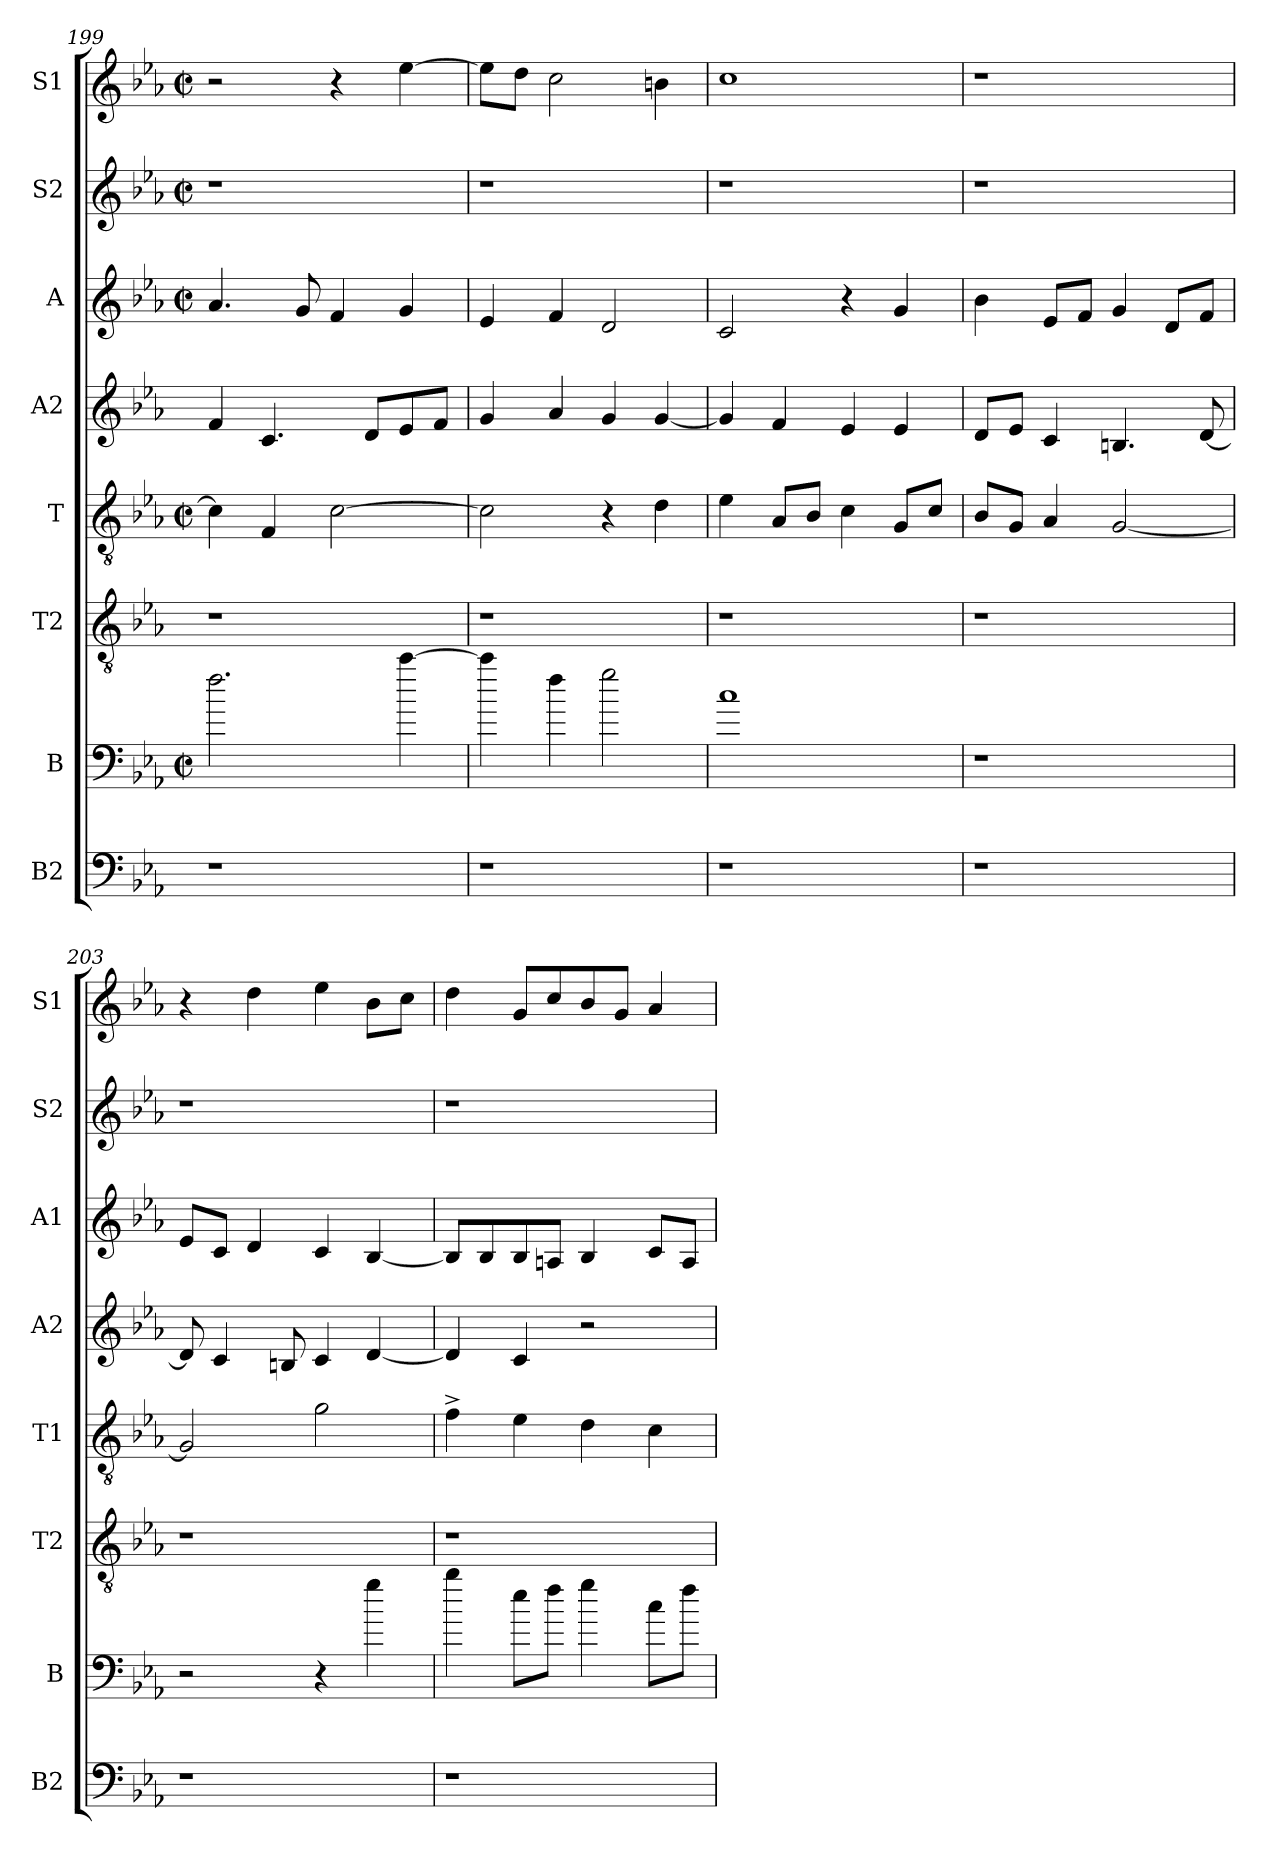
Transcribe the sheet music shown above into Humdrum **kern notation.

**kern	**kern	**kern	**kern	**kern	**kern	**kern	**kern
*part8	*part7	*part6	*part5	*part4	*part3	*part2	*part1
*staff8	*staff7	*staff6	*staff5	*staff4	*staff3	*staff2	*staff1
*I"B2	*I"B	*I"T2	*I"T	*I"A2	*I"A	*I"S2	*I"S1
*I'B2	*I'B	*I'T2	*I'T1	*I'A2	*I'A1	*I'S2	*I'S1
*clefF4	*clefF4	*clefGv2	*clefGv2	*clefG2	*clefG2	*clefG2	*clefG2
*k[b-e-a-]	*k[b-e-a-]	*k[b-e-a-]	*k[b-e-a-]	*k[b-e-a-]	*k[b-e-a-]	*k[b-e-a-]	*k[b-e-a-]
*E-:	*E-:	*E-:	*E-:	*E-:	*E-:	*E-:	*E-:
*	*M2/2	*	*M2/2	*	*M2/2	*M2/2	*M2/2
*	*met(c|)	*	*met(c|)	*	*met(c|)	*met(c|)	*met(c|)
=199	=199	=199	=199	=199	=199	=199	=199
1r	2.ff\	1r	4c\]	4f/	4.a-/	1r	2r
.	.	.	4F/	4.c/	.	.	.
.	.	.	.	.	8g/	.	.
.	.	.	[>2c\	.	4f/	.	4r
.	.	.	.	8d/L	.	.	.
.	[>4ccc\	.	.	8e-/	4g/	.	[>4ee-\
.	.	.	.	8f/J	.	.	.
=200	=200	=200	=200	=200	=200	=200	=200
1r	4ccc\]	1r	2c\]	4g/	4e-/	1r	8ee-\L]
.	.	.	.	.	.	.	8dd\J
.	4ff\	.	.	4a-/	4f/	.	2cc\
.	2gg\	.	4r	4g/	2d/	.	.
.	.	.	4d\	[<4g/	.	.	4bn\
!!LO:LB:g=z
=201	=201	=201	=201	=201	=201	=201	=201
1r	1cc	1r	4e-\	4g/]	2c/	1r	1cc
.	.	.	8A-/L	4f/	.	.	.
.	.	.	8B-/J	.	.	.	.
.	.	.	4c\	4e-/	4r	.	.
.	.	.	8G/L	4e-/	4g/	.	.
.	.	.	8c/J	.	.	.	.
=202	=202	=202	=202	=202	=202	=202	=202
1r	1r	1r	8B-/L	8d/L	4b-\	1r	1r
.	.	.	8G/J	8e-/J	.	.	.
.	.	.	4A-/	4c/	8e-/L	.	.
.	.	.	.	.	8f/J	.	.
.	.	.	[<2G/	4.Bn/	4g/	.	.
.	.	.	.	.	8d/L	.	.
.	.	.	.	[<8d/	8f/J	.	.
=203	=203	=203	=203	=203	=203	=203	=203
1r	2r	1r	2G/]	8d/]	8e-/L	1r	4r
.	.	.	.	4c/	8c/J	.	.
.	.	.	.	.	4d/	.	4dd\
.	.	.	.	8Bn/	.	.	.
.	4r	.	2g\	4c/	4c/	.	4ee-\
.	4gg\	.	.	[<4d/	[<4B-/	.	8b-\L
.	.	.	.	.	.	.	8cc\J
=204	=204	=204	=204	=204	=204	=204	=204
1r	4bb-\	1r	4f^>\	4d/]	8B-/L]	1r	4dd\
.	.	.	.	.	8B-/	.	.
.	8ee-\L	.	4e-\	4c/	8B-/	.	8g/L
.	8ff\J	.	.	.	8An/J	.	8cc/
.	4gg\	.	4d\	2r	4B-/	.	8b-/
.	.	.	.	.	.	.	8g/J
.	8cc\L	.	4c\	.	8c/L	.	4a-/
.	8ff\J	.	.	.	8A/J	.	.
=	=	=	=	=	=	=	=
*-	*-	*-	*-	*-	*-	*-	*-
